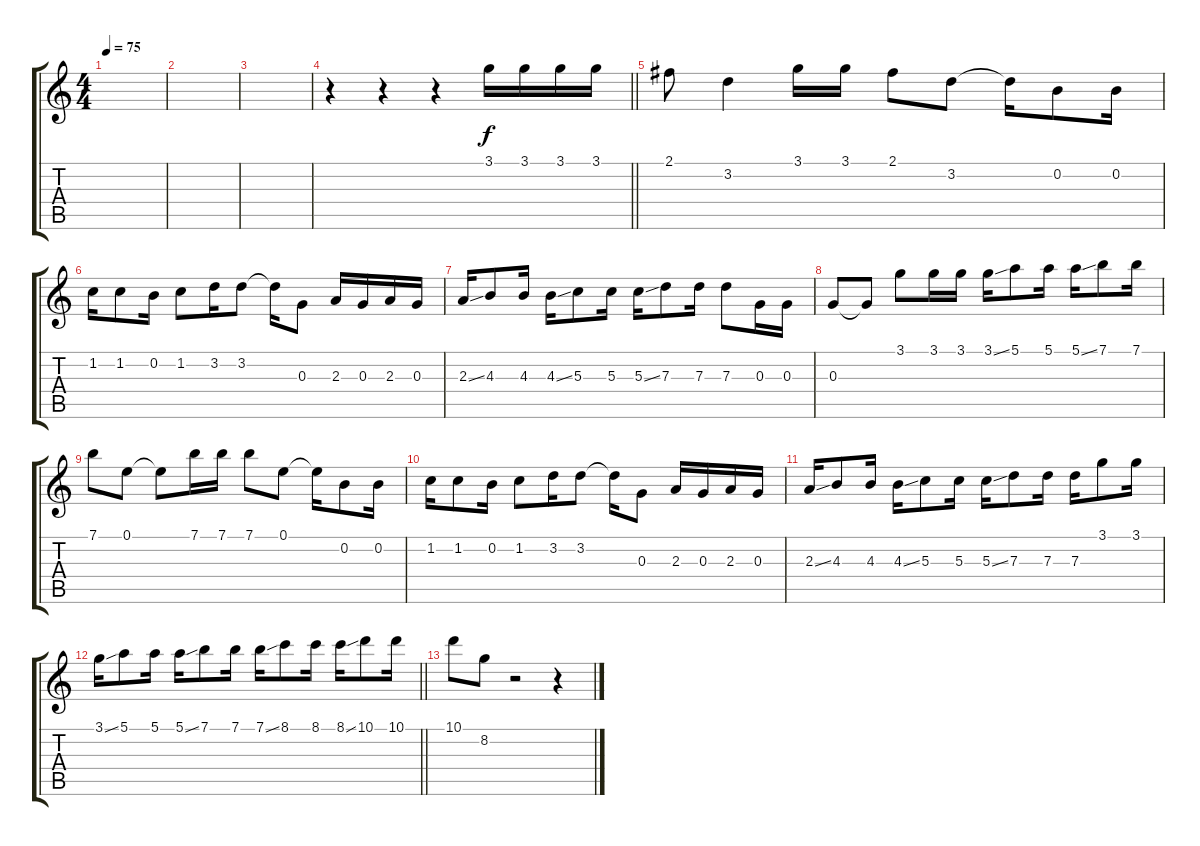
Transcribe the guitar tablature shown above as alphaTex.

\track "" {instrument overdrivenguitar}
\staff {score tabs}
\tuning (E4 B3 G3 D3 A2 E2) {hide}
\ts (4 4)
\tempo 75
\clef g2
\ks c
|
|
|
\barLineRight lightlight
r.4 r.4 r.4 3.1.16 3.1.16 3.1.16 3.1.16 |
\section ("" "")
2.1.8 3.2.4 3.1.16 3.1.16 2.1.8 3.2.8 3.2{t}.16 0.2.8 0.2.16 |
1.2.16 1.2.8 0.2.16 1.2.8 3.2.16 3.2.8 3.2{t}.16 0.3.8 2.3.16 0.3.16 2.3.16 0.3.16 |
2.3{ss}.16 4.3.8 4.3.16 4.3{ss}.16 5.3.8 5.3.16 5.3{ss}.16 7.3.8 7.3.16 7.3.8 0.3.16 0.3.16 |
0.3.8 0.3{t}.8 3.1.8 3.1.16 3.1.16 3.1{ss}.16 5.1.8 5.1.16 5.1{ss}.16 7.1.8 7.1.16 |
7.1.8 0.1.8 0.1{t}.8 7.1.16 7.1.16 7.1.8 0.1.8 0.1{t}.16 0.2.8 0.2.16 |
1.2.16 1.2.8 0.2.16 1.2.8 3.2.16 3.2.8 3.2{t}.16 0.3.8 2.3.16 0.3.16 2.3.16 0.3.16 |
2.3{ss}.16 4.3.8 4.3.16 4.3{ss}.16 5.3.8 5.3.16 5.3{ss}.16 7.3.8 7.3.16 7.3.16 3.1.8 3.1.16 |
\barLineRight lightlight
3.1{ss}.16 5.1.8 5.1.16 5.1{ss}.16 7.1.8 7.1.16 7.1{ss}.16 8.1.8 8.1.16 8.1{ss}.16 10.1.8 10.1.16 |
\section ("" "")
10.1.8 8.2.8 r.2 r.4
